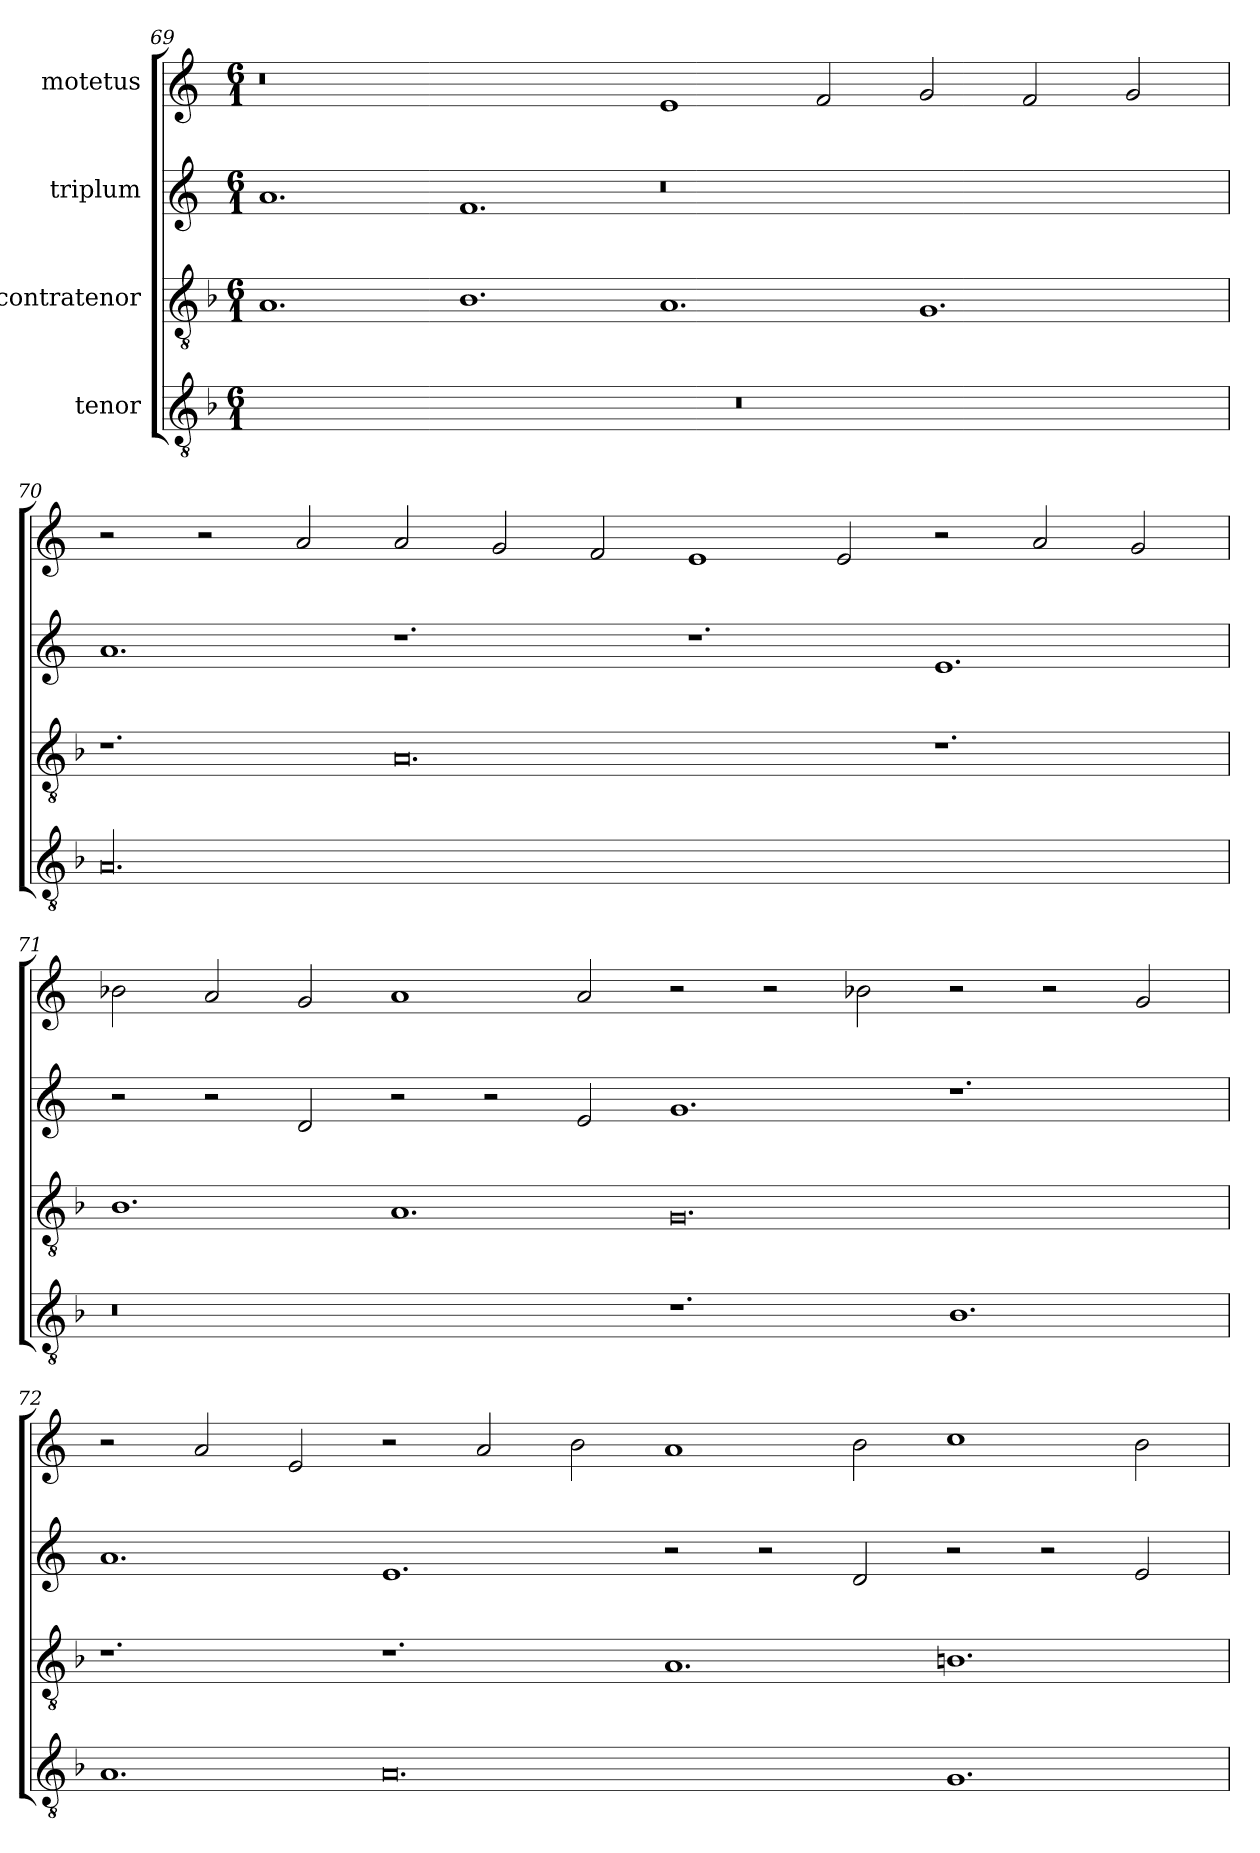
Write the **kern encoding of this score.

**kern	**kern	**kern	**kern
*part4	*part3	*part2	*part1
*staff4	*staff3	*staff2	*staff1
*I"tenor	*I"contratenor	*I"triplum	*I"motetus
*clefGv2	*clefGv2	*clefG2	*clefG2
*k[b-]	*k[b-]	*k[]	*k[]
*F:	*F:	*C:	*C:
*M6/1	*M6/1	*M6/1	*M6/1
=69	=69	=69	=69
00.r	1.A/	1.a/	0.r
.	1.B-\	1.f/	.
.	1.A/	0.r	1e/
.	.	.	2f/
.	1.G/	.	2g/
.	.	.	2f/
.	.	.	2g/
!!LO:PB:g=z
=70	=70	=70	=70
00.A/	1.r	1.a/	2r
.	.	.	2r
.	.	.	2a/
.	0.A/	1.r	2a/
.	.	.	2g/
.	.	.	2f/
.	.	1.r	1e/
.	.	.	2e/
.	1.r	1.e/	2r
.	.	.	2a/
.	.	.	2g/
=71	=71	=71	=71
0.r	1.B-\	2r	2b-X\
.	.	2r	2a/
.	.	2d/	2g/
.	1.A/	2r	1a/
.	.	2r	.
.	.	2e/	2a/
1.r	0.G/	1.g/	2r
.	.	.	2r
.	.	.	2b-X\
1.B-\	.	1.r	2r
.	.	.	2r
.	.	.	2g/
=72	=72	=72	=72
1.A/	1.r	1.a/	2r
.	.	.	2a/
.	.	.	2e/
0.A/	1.r	1.e/	2r
.	.	.	2a/
.	.	.	2b\
.	1.A/	2r	1a/
.	.	2r	.
.	.	2d/	2b\
1.G/	1.Bn\	2r	1cc\
.	.	2r	.
.	.	2e/	2b\
=	=	=	=
*-	*-	*-	*-
